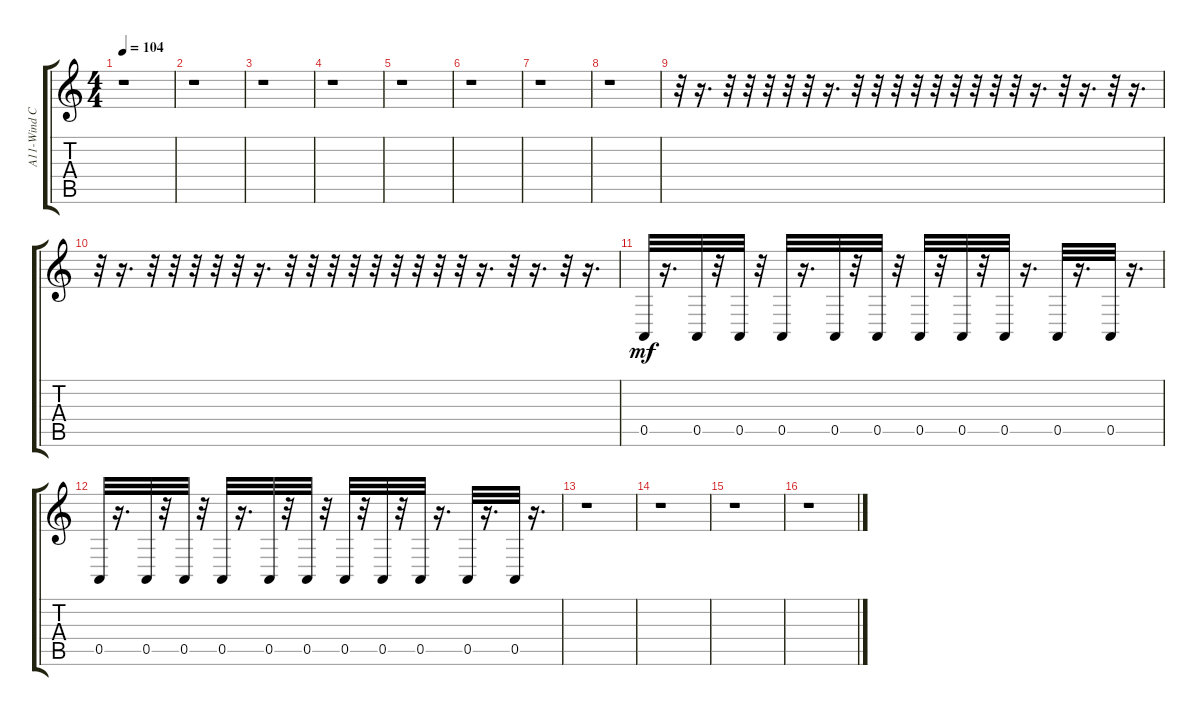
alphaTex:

\track ("A11-Wind Chimes " "A11-Wind C") {instrument seashore}
\staff {score tabs}
\tuning (E4 B3 G3 D3 A2 E2) {hide}
\ts (4 4)
\tempo 104
\clef g2
\ks c
r.1{dy mf} |
r.1 |
r.1 |
r.1 |
r.1 |
r.1 |
r.1 |
r.1 |
r.32 r.16{d} r.32 r.32 r.32 r.32 r.32 r.16{d} r.32 r.32 r.32 r.32 r.32 r.32 r.32 r.32 r.32 r.16{d} r.32 r.16{d} r.32 r.16{d} |
r.32 r.16{d} r.32 r.32 r.32 r.32 r.32 r.16{d} r.32 r.32 r.32 r.32 r.32 r.32 r.32 r.32 r.32 r.16{d} r.32 r.16{d} r.32 r.16{d} |
0.5.32 r.16{d} 0.5.32 r.32 0.5.32 r.32 0.5.32 r.16{d} 0.5.32 r.32 0.5.32 r.32 0.5.32 r.32 0.5.32 r.32 0.5.32 r.16{d} 0.5.32 r.16{d} 0.5.32 r.16{d} |
0.5.32 r.16{d} 0.5.32 r.32 0.5.32 r.32 0.5.32 r.16{d} 0.5.32 r.32 0.5.32 r.32 0.5.32 r.32 0.5.32 r.32 0.5.32 r.16{d} 0.5.32 r.16{d} 0.5.32 r.16{d} |
r.1 |
r.1 |
r.1 |
r.1
